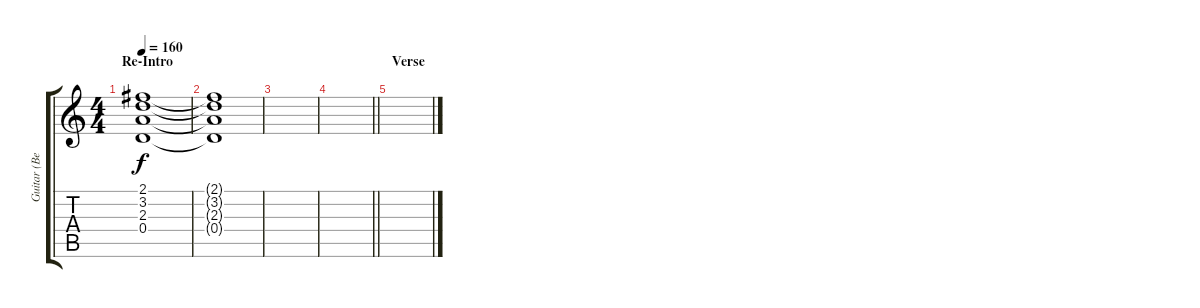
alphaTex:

\track ("Guitar (Bernard Sumner)" "Guitar (Be") {instrument electricguitarjazz}
\staff {score tabs}
\tuning (E4 B3 G3 D3 A2 E2) {hide}
\ts (4 4)
\section ("" "Re-Intro")
\tempo 160
\clef g2
\ks c
(2.1 3.2 2.3 0.4).1{dy f} |
(2.1{t} 3.2{t} 2.3{t} 0.4{t}).1 |
|
\barLineRight lightlight
|
\section ("" "Verse")
